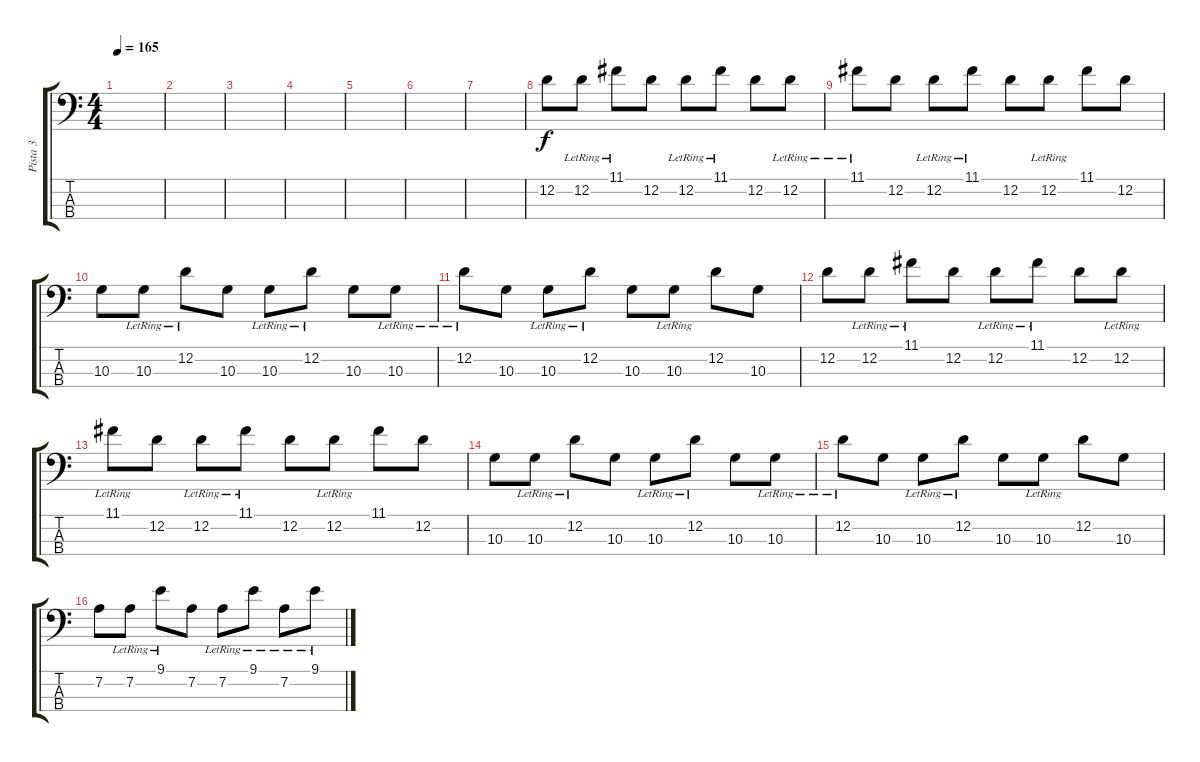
\track ("Pista 3" "Pista 3") {instrument electricbasspick}
\staff {score tabs}
\tuning (G2 D2 A1 E1) {hide}
\ts (4 4)
\tempo 165
\clef f4
\ks c
|
|
|
|
|
|
|
12.2.8 12.2{lr}.8 11.1{lr}.8 12.2.8 12.2{lr}.8 11.1{lr}.8 12.2.8 12.2{lr}.8 |
11.1{lr}.8 12.2.8 12.2{lr}.8 11.1{lr}.8 12.2.8 12.2{lr}.8 11.1.8 12.2.8 |
10.3.8 10.3{lr}.8 12.2{lr}.8 10.3.8 10.3{lr}.8 12.2{lr}.8 10.3.8 10.3{lr}.8 |
12.2{lr}.8 10.3.8 10.3{lr}.8 12.2{lr}.8 10.3.8 10.3{lr}.8 12.2.8 10.3.8 |
12.2.8 12.2{lr}.8 11.1{lr}.8 12.2.8 12.2{lr}.8 11.1{lr}.8 12.2.8 12.2{lr}.8 |
11.1{lr}.8 12.2.8 12.2{lr}.8 11.1{lr}.8 12.2.8 12.2{lr}.8 11.1.8 12.2.8 |
10.3.8 10.3{lr}.8 12.2{lr}.8 10.3.8 10.3{lr}.8 12.2{lr}.8 10.3.8 10.3{lr}.8 |
12.2{lr}.8 10.3.8 10.3{lr}.8 12.2{lr}.8 10.3.8 10.3{lr}.8 12.2.8 10.3.8 |
7.2.8 7.2{lr}.8 9.1{lr}.8 7.2.8 7.2{lr}.8 9.1{lr}.8 7.2{lr}.8 9.1{lr}.8
